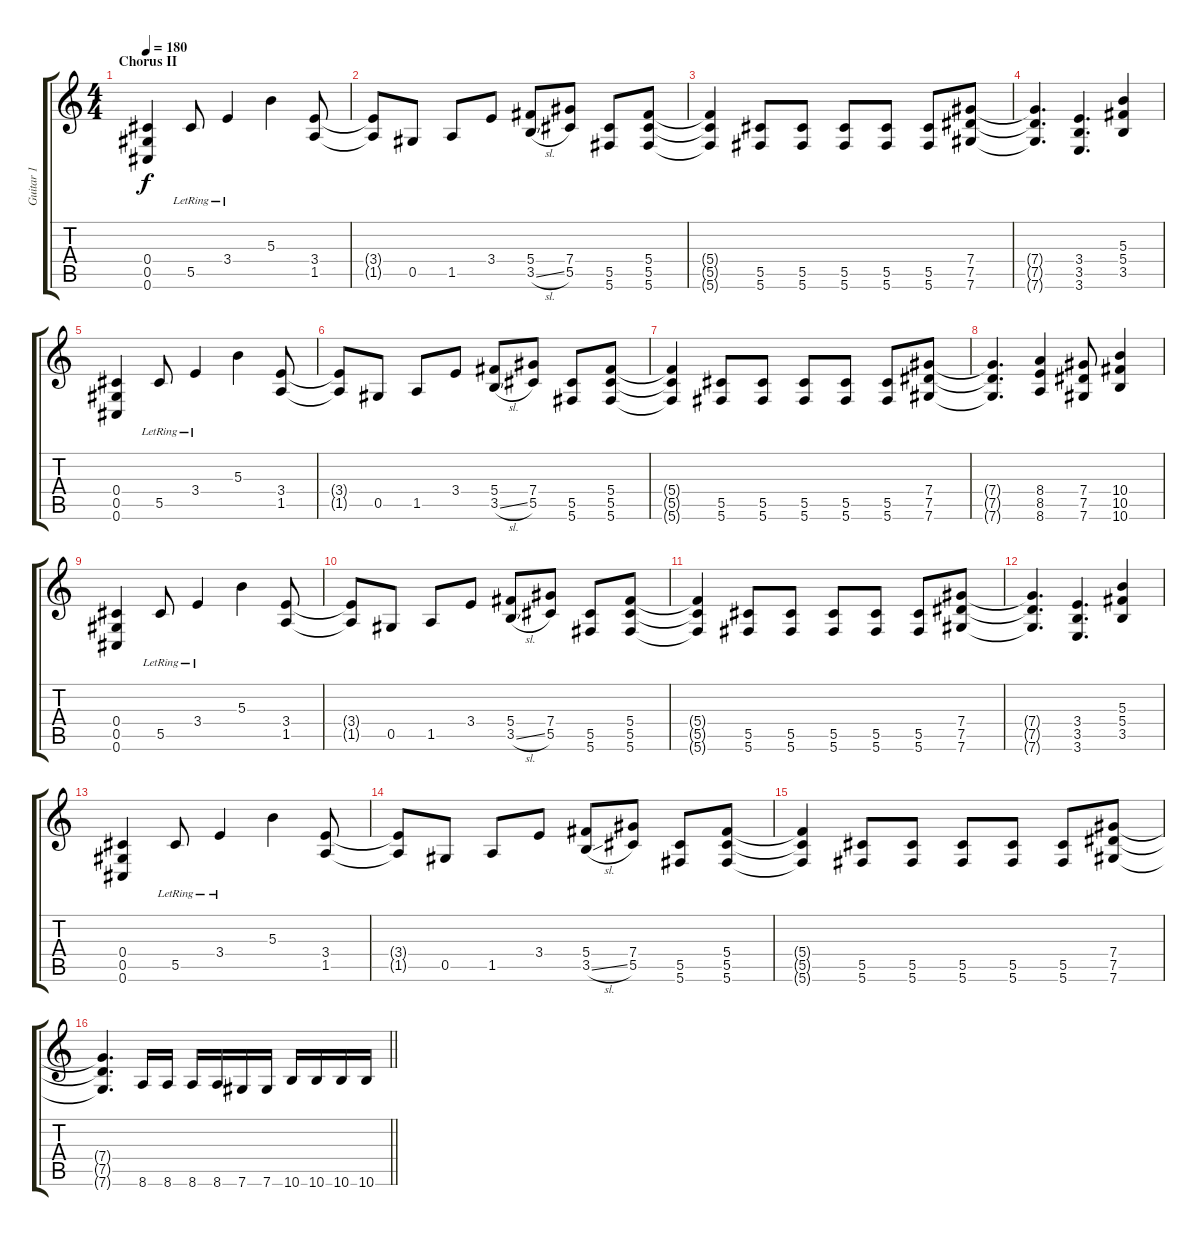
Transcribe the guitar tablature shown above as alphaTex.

\track ("Guitar 1" "Guitar 1") {instrument distortionguitar}
\staff {score tabs}
\tuning (E4 Bb3 Gb3 Db3 Ab2 Db2) {hide}
\ts (4 4)
\section ("" "Chorus II")
\tempo 180
\clef g2
\ks c
(0.4 0.5 0.6).4{dy f} 5.5{lr}.8 3.4{lr}.4 5.3.4 (3.4 1.5).8 |
(3.4{t} 1.5{t}).8 0.5.8 1.5.8 3.4.8 (5.4 3.5{sl}).8 (7.4 5.5).8 (5.5 5.6).8 (5.4 5.5 5.6).8 |
(5.4{t} 5.5{t} 5.6{t}).4 (5.5 5.6).8 (5.5 5.6).8 (5.5 5.6).8 (5.5 5.6).8 (5.5 5.6).8 (7.4 7.5 7.6).8 |
(7.4{t} 7.5{t} 7.6{t}).4{d} (3.4 3.5 3.6).4{d} (5.3 5.4 3.5).4 |
(0.4 0.5 0.6).4 5.5{lr}.8 3.4{lr}.4 5.3.4 (3.4 1.5).8 |
(3.4{t} 1.5{t}).8 0.5.8 1.5.8 3.4.8 (5.4 3.5{sl}).8 (7.4 5.5).8 (5.5 5.6).8 (5.4 5.5 5.6).8 |
(5.4{t} 5.5{t} 5.6{t}).4 (5.5 5.6).8 (5.5 5.6).8 (5.5 5.6).8 (5.5 5.6).8 (5.5 5.6).8 (7.4 7.5 7.6).8 |
(7.4{t} 7.5{t} 7.6{t}).4{d} (8.4 8.5 8.6).4 (7.4 7.5 7.6).8 (10.4 10.5 10.6).4 |
(0.4 0.5 0.6).4 5.5{lr}.8 3.4{lr}.4 5.3.4 (3.4 1.5).8 |
(3.4{t} 1.5{t}).8 0.5.8 1.5.8 3.4.8 (5.4 3.5{sl}).8 (7.4 5.5).8 (5.5 5.6).8 (5.4 5.5 5.6).8 |
(5.4{t} 5.5{t} 5.6{t}).4 (5.5 5.6).8 (5.5 5.6).8 (5.5 5.6).8 (5.5 5.6).8 (5.5 5.6).8 (7.4 7.5 7.6).8 |
(7.4{t} 7.5{t} 7.6{t}).4{d} (3.4 3.5 3.6).4{d} (5.3 5.4 3.5).4 |
(0.4 0.5 0.6).4 5.5{lr}.8 3.4{lr}.4 5.3.4 (3.4 1.5).8 |
(3.4{t} 1.5{t}).8 0.5.8 1.5.8 3.4.8 (5.4 3.5{sl}).8 (7.4 5.5).8 (5.5 5.6).8 (5.4 5.5 5.6).8 |
(5.4{t} 5.5{t} 5.6{t}).4 (5.5 5.6).8 (5.5 5.6).8 (5.5 5.6).8 (5.5 5.6).8 (5.5 5.6).8 (7.4 7.5 7.6).8 |
\barLineRight lightlight
(7.4{t} 7.5{t} 7.6{t}).4{d} 8.6.16 8.6.16 8.6.16 8.6.16 7.6.16 7.6.16 10.6.16 10.6.16 10.6.16 10.6.16
